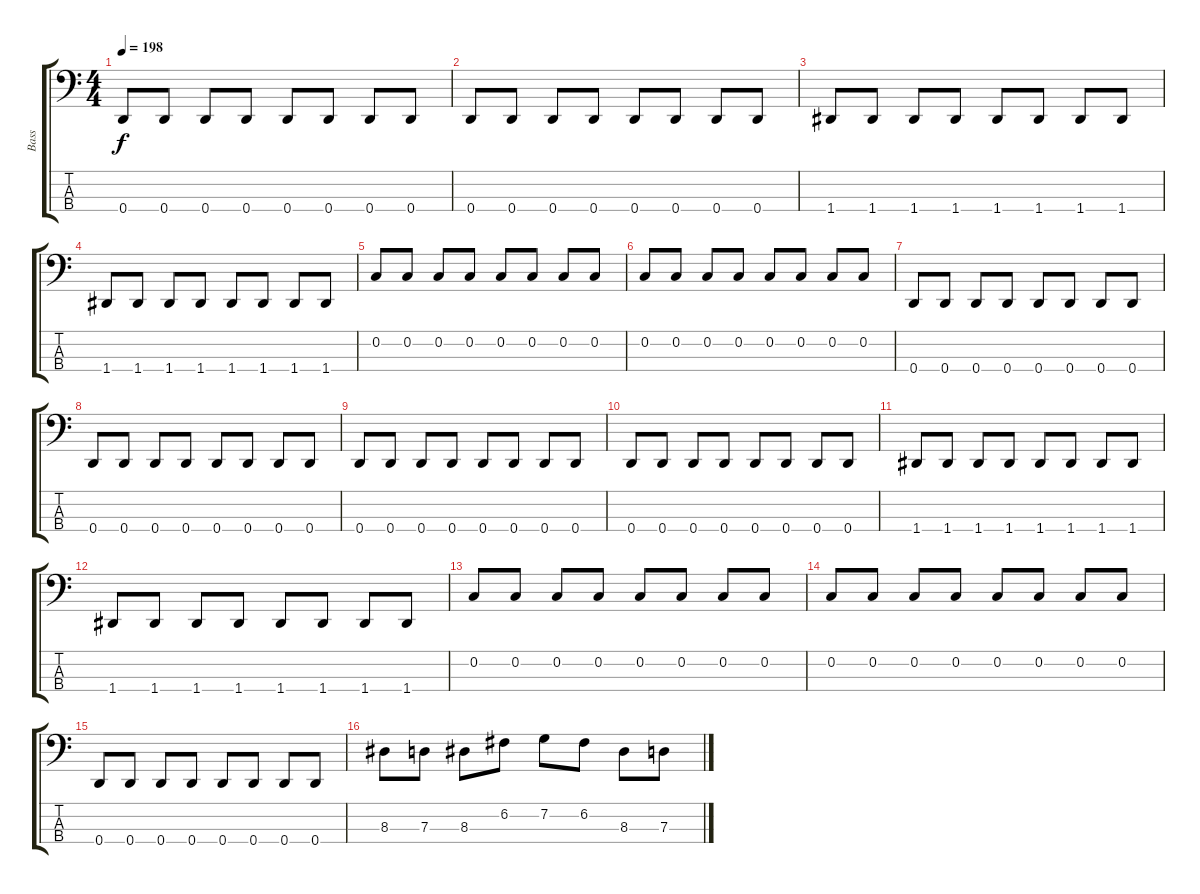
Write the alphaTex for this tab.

\track ("Bass" "Bass") {instrument electricbassfinger}
\staff {score tabs}
\tuning (F2 C2 G1 D1) {hide}
\ts (4 4)
\tempo 198
\clef f4
\ks c
0.4.8{dy f instrument electricbassfinger} 0.4.8 0.4.8 0.4.8 0.4.8 0.4.8 0.4.8 0.4.8 |
0.4.8 0.4.8 0.4.8 0.4.8 0.4.8 0.4.8 0.4.8 0.4.8 |
1.4.8 1.4.8 1.4.8 1.4.8 1.4.8 1.4.8 1.4.8 1.4.8 |
1.4.8 1.4.8 1.4.8 1.4.8 1.4.8 1.4.8 1.4.8 1.4.8 |
0.2.8 0.2.8 0.2.8 0.2.8 0.2.8 0.2.8 0.2.8 0.2.8 |
0.2.8 0.2.8 0.2.8 0.2.8 0.2.8 0.2.8 0.2.8 0.2.8 |
0.4.8 0.4.8 0.4.8 0.4.8 0.4.8 0.4.8 0.4.8 0.4.8 |
0.4.8 0.4.8 0.4.8 0.4.8 0.4.8 0.4.8 0.4.8 0.4.8 |
0.4.8 0.4.8 0.4.8 0.4.8 0.4.8 0.4.8 0.4.8 0.4.8 |
0.4.8 0.4.8 0.4.8 0.4.8 0.4.8 0.4.8 0.4.8 0.4.8 |
1.4.8 1.4.8 1.4.8 1.4.8 1.4.8 1.4.8 1.4.8 1.4.8 |
1.4.8 1.4.8 1.4.8 1.4.8 1.4.8 1.4.8 1.4.8 1.4.8 |
0.2.8 0.2.8 0.2.8 0.2.8 0.2.8 0.2.8 0.2.8 0.2.8 |
0.2.8 0.2.8 0.2.8 0.2.8 0.2.8 0.2.8 0.2.8 0.2.8 |
0.4.8 0.4.8 0.4.8 0.4.8 0.4.8 0.4.8 0.4.8 0.4.8 |
8.3.8 7.3.8 8.3.8 6.2.8 7.2.8 6.2.8 8.3.8 7.3.8
